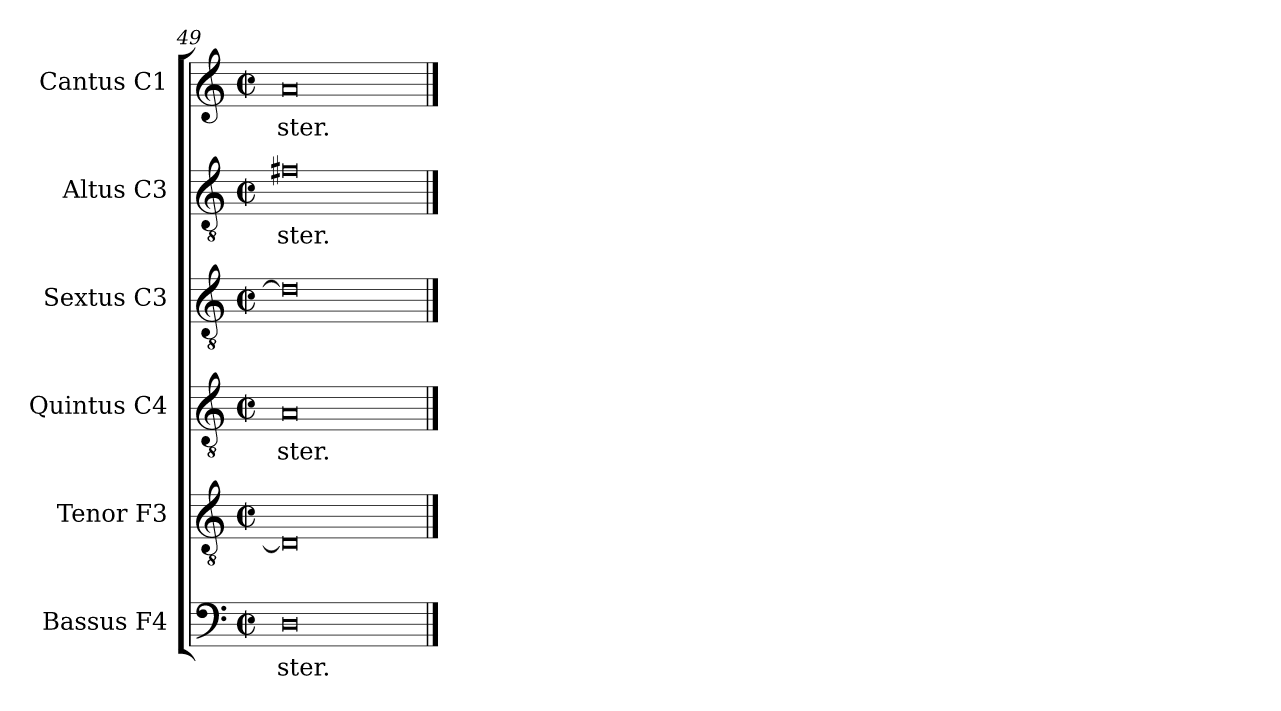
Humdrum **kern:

**kern	**text	**kern	**text	**kern	**text	**kern	**text	**kern	**text	**kern	**text
*part6	*part6	*part5	*part5	*part4	*part4	*part3	*part3	*part2	*part2	*part1	*part1
*staff6	*staff6	*staff5	*staff5	*staff4	*staff4	*staff3	*staff3	*staff2	*staff2	*staff1	*staff1
*I"Bassus  F4	*	*I"Tenor  F3	*	*I"Quintus  C4	*	*I"Sextus  C3	*	*I"Altus  C3	*	*I"Cantus  C1	*
*clefF4	*	*clefGv2	*	*clefGv2	*	*clefGv2	*	*clefGv2	*	*clefG2	*
*k[]	*	*k[]	*	*k[]	*	*k[]	*	*k[]	*	*k[]	*
*C:	*	*C:	*	*C:	*	*C:	*	*C:	*	*C:	*
*M2/2	*	*M2/2	*	*M2/2	*	*M2/2	*	*M2/2	*	*M2/2	*
*met(c|)	*	*met(c|)	*	*met(c|)	*	*met(c|)	*	*met(c|)	*	*met(c|)	*
=49	=49	=49	=49	=49	=49	=49	=49	=49	=49	=49	=49
!	!LO:LY:b:cj	!	!LO:LY:b:cj	!	!LO:LY:b:cj	!	!LO:LY:b:cj	!	!LO:LY:b:cj	!	!LO:LY:b:cj
0D	-ster.	0D]	.	0A	-ster.	0d]	.	0f#X	-ster.	0a	-ster.
==	==	==	==	==	==	==	==	==	==	==	==
*-	*-	*-	*-	*-	*-	*-	*-	*-	*-	*-	*-
